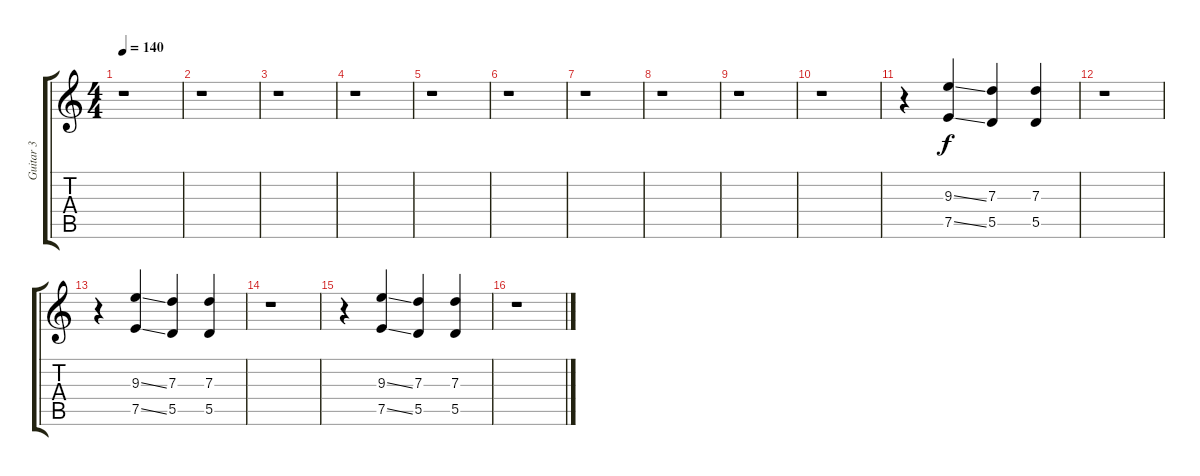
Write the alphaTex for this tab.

\track ("Guitar 3            " "Guitar 3  ") {instrument overdrivenguitar}
\staff {score tabs}
\tuning (E4 B3 G3 D3 A2 E2) {hide}
\ts (4 4)
\tempo 140
\clef g2
\ks c
r.1{dy f} |
r.1 |
r.1 |
r.1 |
r.1 |
r.1 |
r.1 |
r.1 |
r.1 |
r.1 |
r.4 (9.3{ss} 7.5{ss}).4 (7.3 5.5).4 (7.3 5.5).4 |
r.1 |
r.4 (9.3{ss} 7.5{ss}).4 (7.3 5.5).4 (7.3 5.5).4 |
r.1 |
r.4 (9.3{ss} 7.5{ss}).4 (7.3 5.5).4 (7.3 5.5).4 |
r.1
